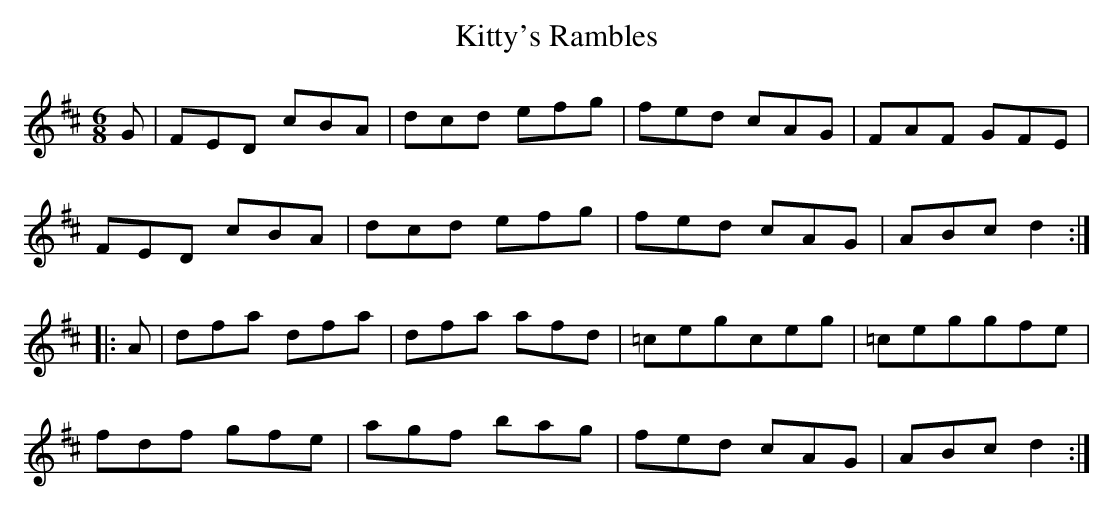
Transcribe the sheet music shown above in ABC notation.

X:1
T:Kitty's Rambles
BRENNAN Dec. 2002 (HTTP://WWW.SOSYOURMOM.COM)
M:6/8
L:1/8
K:D
G|FED cBA|dcd efg|fed cAG|FAF GFE|
FED cBA|dcd efg|fed cAG|ABc d2:|
|:A|dfa dfa|dfa afd|=cegceg|=ceggfe|
fdf gfe|agf bag|fed cAG|ABc d2:|
